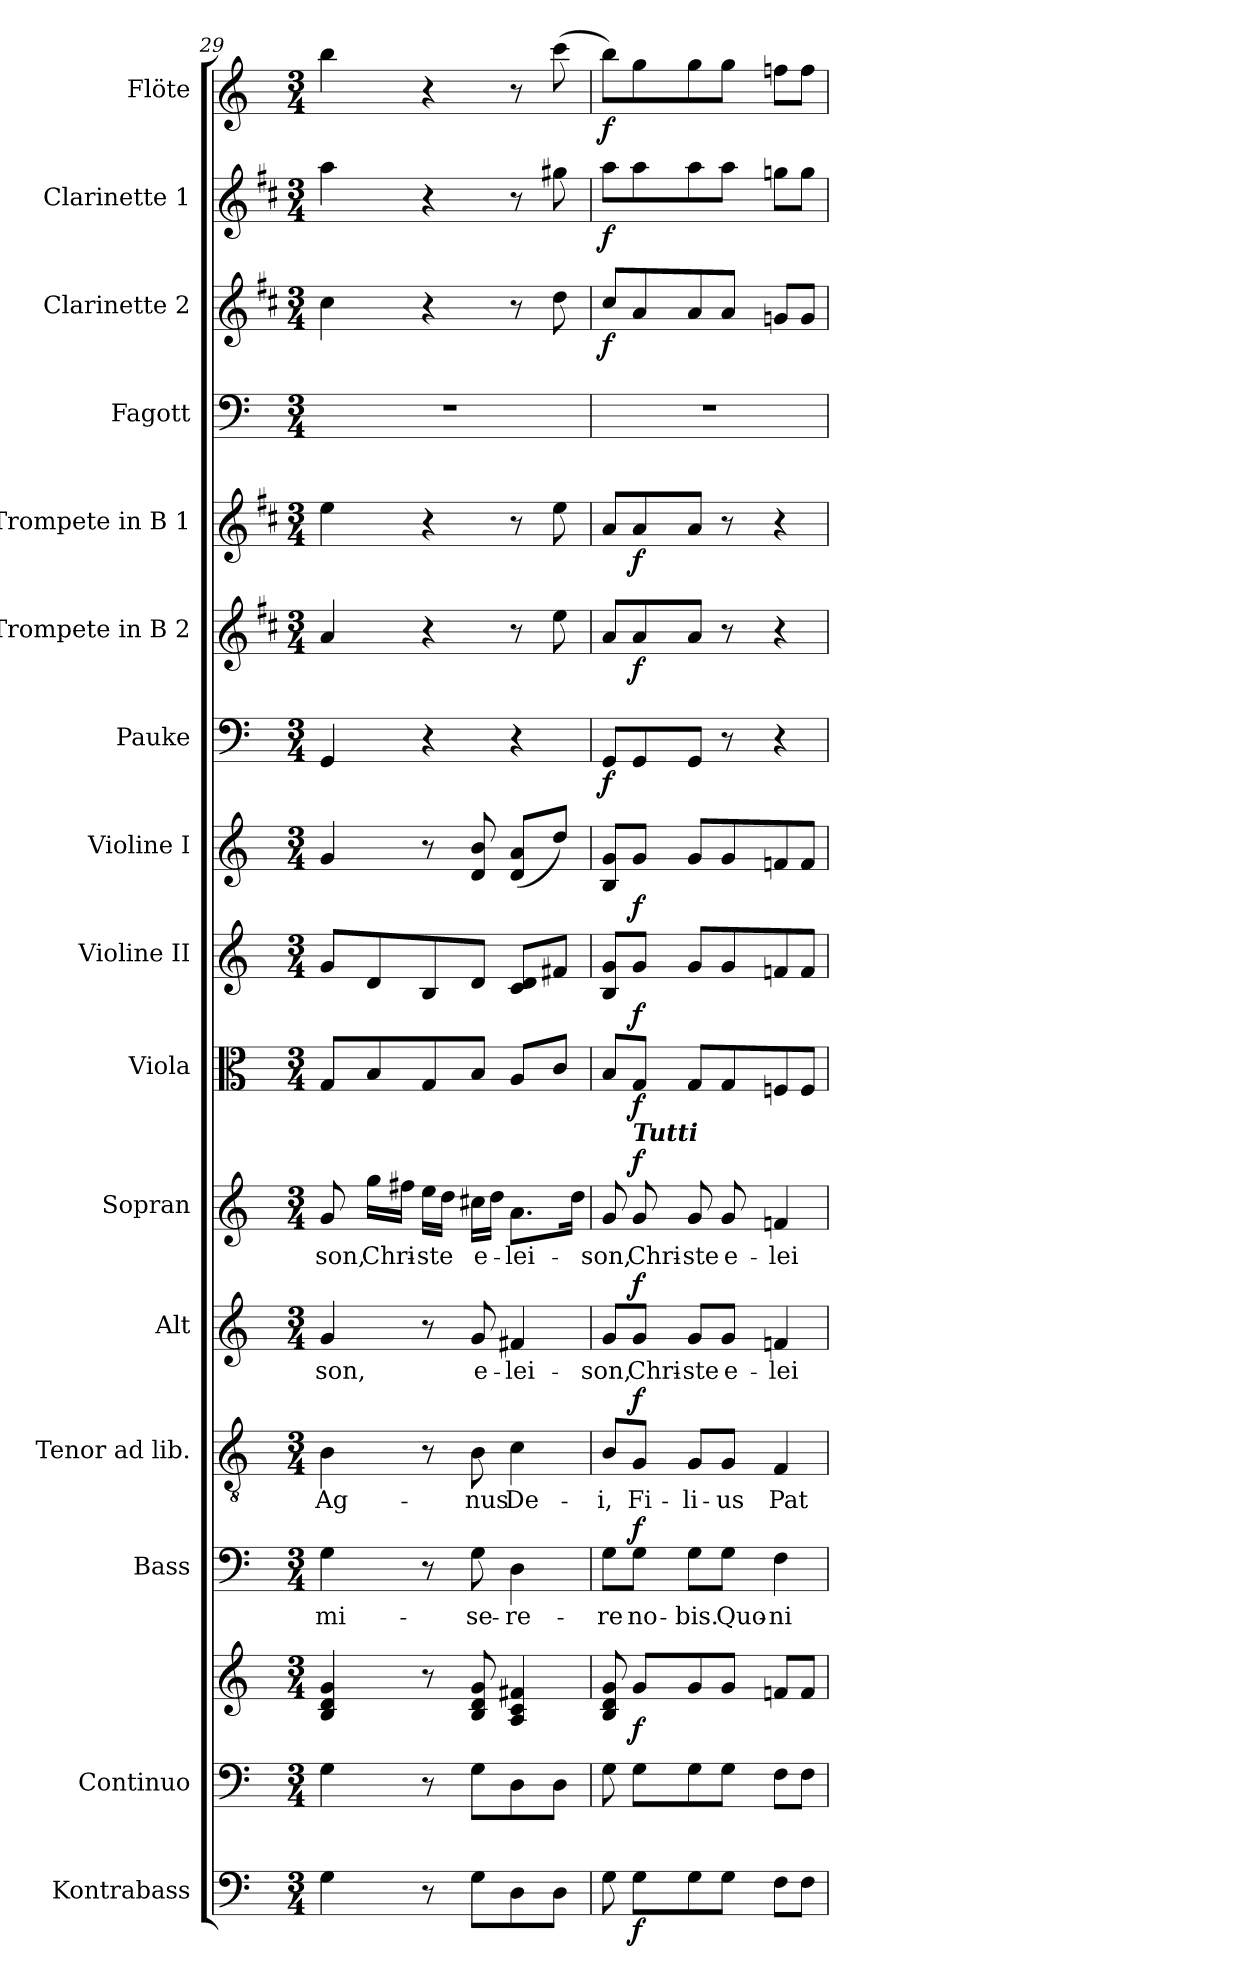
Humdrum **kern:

**kern	**dynam	**kern	**kern	**dynam	**kern	**text	**dynam	**kern	**text	**dynam	**kern	**text	**dynam	**kern	**text	**dynam	**kern	**dynam	**kern	**dynam	**kern	**dynam	**kern	**dynam	**kern	**dynam	**kern	**dynam	**kern	**kern	**dynam	**kern	**dynam	**kern	**dynam
*part16	*part16	*part15	*part15	*part15	*part14	*part14	*part14	*part13	*part13	*part13	*part12	*part12	*part12	*part11	*part11	*part11	*part10	*part10	*part9	*part9	*part8	*part8	*part7	*part7	*part6	*part6	*part5	*part5	*part4	*part3	*part3	*part2	*part2	*part1	*part1
*staff17	*staff17	*staff16	*staff15	*staff15/16	*staff14	*staff14	*staff14	*staff13	*staff13	*staff13	*staff12	*staff12	*staff12	*staff11	*staff11	*staff11	*staff10	*staff10	*staff9	*staff9	*staff8	*staff8	*staff7	*staff7	*staff6	*staff6	*staff5	*staff5	*staff4	*staff3	*staff3	*staff2	*staff2	*staff1	*staff1
*I"Kontrabass	*	*I"Continuo	*	*	*I"Bass	*	*	*I"Tenor ad lib.	*	*	*I"Alt	*	*	*I"Sopran	*	*	*I"Viola	*	*I"Violine II	*	*I"Violine I	*	*I"Pauke	*	*I"Trompete in B 2	*	*I"Trompete in B 1	*	*I"Fagott	*I"Clarinette 2	*	*I"Clarinette 1	*	*I"Flöte	*
*I'Kb.	*	*I'cont.	*	*	*I'B	*	*	*I'T	*	*	*I'A	*	*	*I'S	*	*	*I'Vla.	*	*I'Vl. II	*	*I'Vl. I	*	*I'Pk.	*	*	*	*	*	*I'Fg.	*I'Cl. 2	*	*I'Cl. 1	*	*I'Fl.	*
*clefF4	*	*clefF4	*clefG2	*	*clefF4	*	*	*clefGv2	*	*	*clefG2	*	*	*clefG2	*	*	*clefC3	*	*clefG2	*	*clefG2	*	*clefF4	*	*clefG2	*	*clefG2	*	*clefF4	*clefG2	*	*clefG2	*	*clefG2	*
*ITrd7c12	*	*	*	*	*	*	*	*	*	*	*	*	*	*	*	*	*	*	*	*	*	*	*	*	*ITrd1c2	*	*ITrd1c2	*	*	*ITrd1c2	*	*ITrd1c2	*	*	*
*k[]	*	*k[]	*k[]	*	*k[]	*	*	*k[]	*	*	*k[]	*	*	*k[]	*	*	*k[]	*	*k[]	*	*k[]	*	*k[]	*	*k[]	*	*k[]	*	*k[]	*k[]	*	*k[]	*	*k[]	*
*C:	*	*C:	*C:	*	*C:	*	*	*C:	*	*	*C:	*	*	*C:	*	*	*C:	*	*C:	*	*C:	*	*C:	*	*C:	*	*C:	*	*C:	*C:	*	*C:	*	*C:	*
*M3/4	*	*M3/4	*M3/4	*	*M3/4	*	*	*M3/4	*	*	*M3/4	*	*	*M3/4	*	*	*M3/4	*	*M3/4	*	*M3/4	*	*M3/4	*	*M3/4	*	*M3/4	*	*M3/4	*M3/4	*	*M3/4	*	*M3/4	*
=29	=29	=29	=29	=29	=29	=29	=29	=29	=29	=29	=29	=29	=29	=29	=29	=29	=29	=29	=29	=29	=29	=29	=29	=29	=29	=29	=29	=29	=29	=29	=29	=29	=29	=29	=29
!	!	!	!	!	!	!LO:LY:b	!	!	!LO:LY:b	!	!	!LO:LY:b	!	!	!LO:LY:b	!	!	!	!	!	!	!	!	!	!	!	!	!	!	!	!	!	!	!	!
4GG\	.	4G\	4B/ 4d/ 4g/	.	4G\	mi-	.	4B\	Ag-	.	4g/	-son,	.	8g/	-son,	.	8G/L	.	8g/L	.	4g/	.	4GG/	.	4g/	.	4dd\	.	2.r	4b\	.	4gg\	.	4bb\	.
!	!	!	!	!	!	!	!	!	!	!	!	!	!	!	!LO:LY:b	!	!	!	!	!	!	!	!	!	!	!	!	!	!	!	!	!	!	!	!
.	.	.	.	.	.	.	.	.	.	.	.	.	.	16gg\LL	Chri-	.	8B/	.	8d/	.	.	.	.	.	.	.	.	.	.	.	.	.	.	.	.
.	.	.	.	.	.	.	.	.	.	.	.	.	.	16ff#X\JJ	.	.	.	.	.	.	.	.	.	.	.	.	.	.	.	.	.	.	.	.	.
!	!	!	!	!	!	!	!	!	!	!	!	!	!	!	!LO:LY:b	!	!	!	!	!	!	!	!	!	!	!	!	!	!	!	!	!	!	!	!
8r	.	8r	8r	.	8r	.	.	8r	.	.	8r	.	.	16ee\LL	-ste	.	8G/	.	8B/	.	8r	.	4r	.	4r	.	4r	.	.	4r	.	4r	.	4r	.
.	.	.	.	.	.	.	.	.	.	.	.	.	.	16dd\JJ	.	.	.	.	.	.	.	.	.	.	.	.	.	.	.	.	.	.	.	.	.
!	!	!	!	!	!	!LO:LY:b	!	!	!LO:LY:b	!	!	!LO:LY:b	!	!	!LO:LY:b	!	!	!	!	!	!	!	!	!	!	!	!	!	!	!	!	!	!	!	!
8GG\L	.	8G\L	8B/ 8d/ 8g/	.	8G\	-se-	.	8B\	-nus	.	8g/	e-	.	16cc#X\LL	e-	.	8B/J	.	8d/J	.	8d/ 8b/	.	.	.	.	.	.	.	.	.	.	.	.	.	.
.	.	.	.	.	.	.	.	.	.	.	.	.	.	16dd\JJ	.	.	.	.	.	.	.	.	.	.	.	.	.	.	.	.	.	.	.	.	.
!	!	!	!	!	!	!LO:LY:b	!	!	!LO:LY:b	!	!	!LO:LY:b	!	!	!LO:LY:b	!	!	!	!	!	!	!	!	!	!	!	!	!	!	!	!	!	!	!	!
8DD\	.	8D\	4A/ 4c/ 4f#X/	.	4D\	-re-	.	4c\	De-	.	4f#X/	-lei-	.	8.a\L	-lei-	.	8A/L	.	8c/ 8d/L	.	(<8d/ 8a/L	.	4r	.	8r	.	8r	.	.	8r	.	8r	.	8r	.
8DD\J	.	8D\J	.	.	.	.	.	.	.	.	.	.	.	.	.	.	8c/J	.	8f#X/J	.	8dd/J)	.	.	.	8dd\	.	8dd\	.	.	8cc\	.	8ff#X\	.	(>8ccc\	.
.	.	.	.	.	.	.	.	.	.	.	.	.	.	16dd\Jk	.	.	.	.	.	.	.	.	.	.	.	.	.	.	.	.	.	.	.	.	.
=30	=30	=30	=30	=30	=30	=30	=30	=30	=30	=30	=30	=30	=30	=30	=30	=30	=30	=30	=30	=30	=30	=30	=30	=30	=30	=30	=30	=30	=30	=30	=30	=30	=30	=30	=30
!	!	!	!	!	!	!LO:LY:b	!	!	!LO:LY:b	!	!	!LO:LY:b	!	!	!LO:LY:b	!	!	!	!	!	!	!	!	!LO:DY:b	!	!	!	!	!	!	!LO:DY:b	!	!LO:DY:b	!	!LO:DY:b
8GG\	.	8G\	8B/ 8d/ 8g/	.	8G\L	-re	.	8B/L	-i,	.	8g/L	-son,	.	8g/	-son,	.	8B/L	.	8B/ 8g/L	.	8B/ 8g/L	.	8GG/L	f	8g/L	.	8g/L	.	2.r	8b/L	f	8gg\L	f	8bb\L)	f
!	!	!	!	!	!	!	!	!	!	!	!	!	!	!LO:TX:a:Bi:t=Tutti	!	!	!	!	!	!	!	!	!	!	!	!	!	!	!	!	!	!	!	!	!
!	!LO:DY:b	!	!	!LO:DY:b	!	!LO:LY:b	!LO:DY:a	!	!LO:LY:b	!LO:DY:a	!	!LO:LY:b	!LO:DY:a	!	!LO:LY:b	!LO:DY:a	!	!LO:DY:b	!	!LO:DY:b	!	!LO:DY:b	!	!	!	!LO:DY:b	!	!LO:DY:b	!	!	!	!	!	!	!
8GG\L	f	8G\L	8g/L	f	8G\J	no-	f	8G/J	Fi-	f	8g/J	Chri-	f	8g/	Chri-	f	8G/J	f	8g/J	f	8g/J	f	8GG/	.	8g/	f	8g/	f	.	8g/	.	8gg\	.	8gg\	.
!	!	!	!	!	!	!LO:LY:b	!	!	!LO:LY:b	!	!	!LO:LY:b	!	!	!LO:LY:b	!	!	!	!	!	!	!	!	!	!	!	!	!	!	!	!	!	!	!	!
8GG\	.	8G\	8g/	.	8G\L	-bis.	.	8G/L	-li-	.	8g/L	-ste	.	8g/	-ste	.	8G/L	.	8g/L	.	8g/L	.	8GG/J	.	8g/J	.	8g/J	.	.	8g/	.	8gg\	.	8gg\	.
!	!	!	!	!	!	!LO:LY:b	!	!	!LO:LY:b	!	!	!LO:LY:b	!	!	!LO:LY:b	!	!	!	!	!	!	!	!	!	!	!	!	!	!	!	!	!	!	!	!
8GG\J	.	8G\J	8g/J	.	8G\J	Quo-	.	8G/J	-us	.	8g/J	e-	.	8g/	e-	.	8G/	.	8g/	.	8g/	.	8r	.	8r	.	8r	.	.	8g/J	.	8gg\J	.	8gg\J	.
!	!	!	!	!	!	!LO:LY:b	!	!	!LO:LY:b	!	!	!LO:LY:b	!	!	!LO:LY:b	!	!	!	!	!	!	!	!	!	!	!	!	!	!	!	!	!	!	!	!
8FF\L	.	8F\L	8fn/L	.	4F\	-ni-	.	4F/	Pat-	.	4fn/	-lei-	.	4fn/	-lei-	.	8Fn/	.	8fn/	.	8fn/	.	4r	.	4r	.	4r	.	.	8fn/L	.	8ffn\L	.	8ffn\L	.
8FF\J	.	8F\J	8f/J	.	.	.	.	.	.	.	.	.	.	.	.	.	8F/J	.	8f/J	.	8f/J	.	.	.	.	.	.	.	.	8f/J	.	8ff\J	.	8ff\J	.
=	=	=	=	=	=	=	=	=	=	=	=	=	=	=	=	=	=	=	=	=	=	=	=	=	=	=	=	=	=	=	=	=	=	=	=
*-	*-	*-	*-	*-	*-	*-	*-	*-	*-	*-	*-	*-	*-	*-	*-	*-	*-	*-	*-	*-	*-	*-	*-	*-	*-	*-	*-	*-	*-	*-	*-	*-	*-	*-	*-
